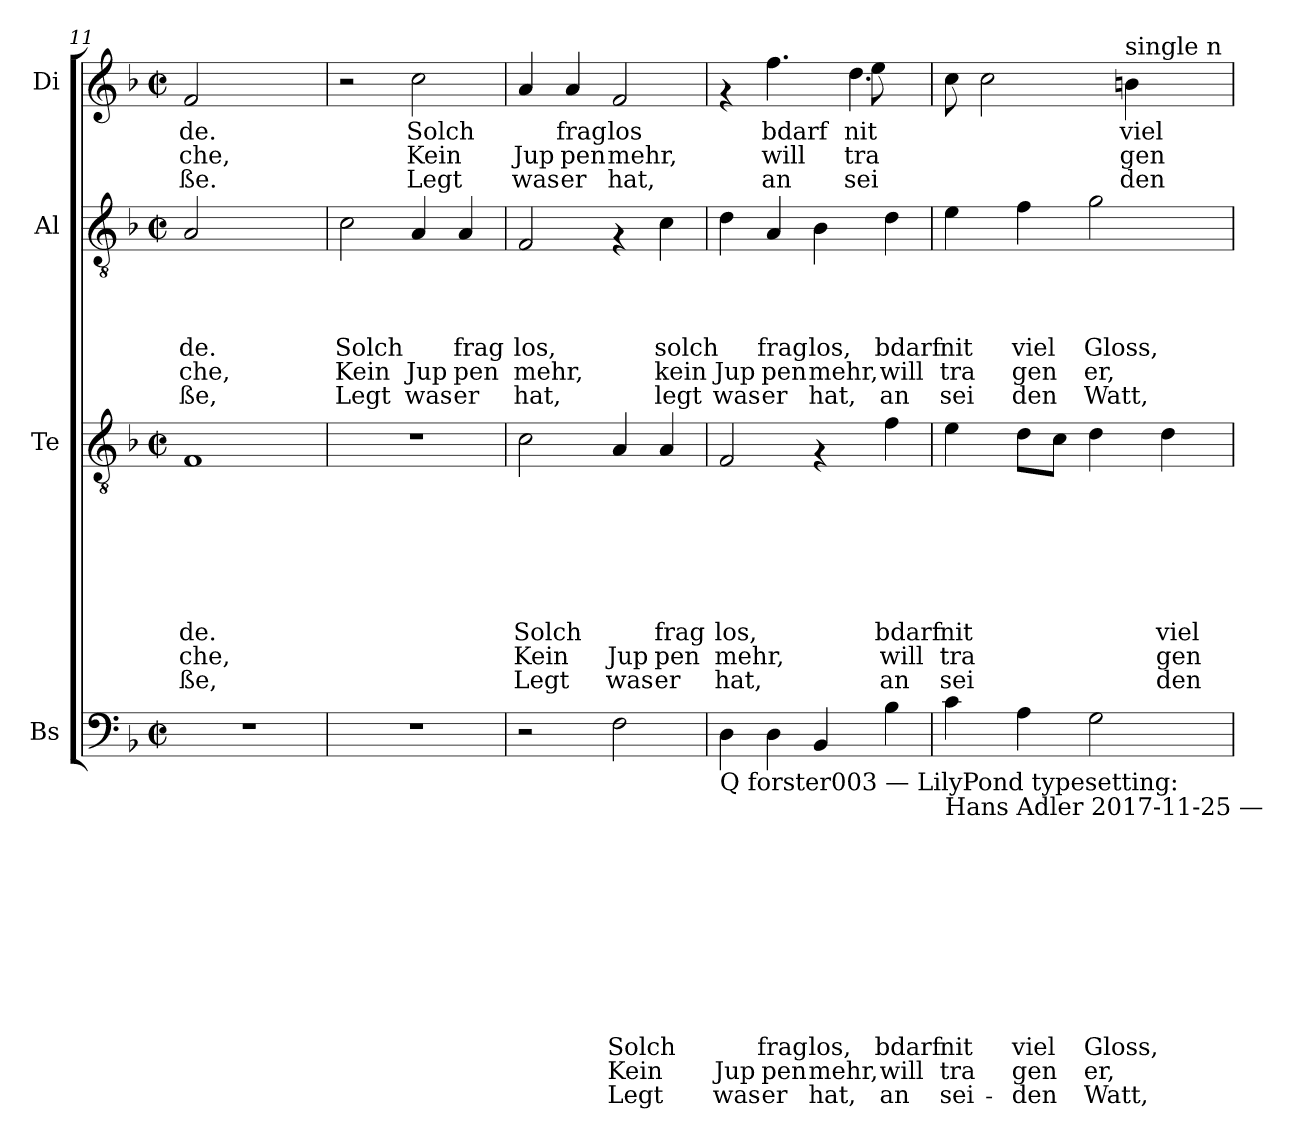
**kern	**text	**text	**text	**text	**text	**text	**text	**text	**text	**text	**text	**text	**kern	**text	**text	**text	**text	**text	**text	**text	**text	**text	**kern	**text	**text	**text	**text	**text	**text	**kern	**text	**text	**text
*part4	*part4	*part4	*part4	*part4	*part4	*part4	*part4	*part4	*part4	*part4	*part4	*part4	*part3	*part3	*part3	*part3	*part3	*part3	*part3	*part3	*part3	*part3	*part2	*part2	*part2	*part2	*part2	*part2	*part2	*part1	*part1	*part1	*part1
*staff4	*staff4	*staff4	*staff4	*staff4	*staff4	*staff4	*staff4	*staff4	*staff4	*staff4	*staff4	*staff4	*staff3	*staff3	*staff3	*staff3	*staff3	*staff3	*staff3	*staff3	*staff3	*staff3	*staff2	*staff2	*staff2	*staff2	*staff2	*staff2	*staff2	*staff1	*staff1	*staff1	*staff1
*I"Bs	*	*	*	*	*	*	*	*	*	*	*	*	*I"Te	*	*	*	*	*	*	*	*	*	*I"Al	*	*	*	*	*	*	*I"Di	*	*	*
!!LO:LB:g=z
*clefF4	*	*	*	*	*	*	*	*	*	*	*	*	*clefGv2	*	*	*	*	*	*	*	*	*	*clefGv2	*	*	*	*	*	*	*clefG2	*	*	*
*k[b-]	*	*	*	*	*	*	*	*	*	*	*	*	*k[b-]	*	*	*	*	*	*	*	*	*	*k[b-]	*	*	*	*	*	*	*k[b-]	*	*	*
*F:	*	*	*	*	*	*	*	*	*	*	*	*	*F:	*	*	*	*	*	*	*	*	*	*F:	*	*	*	*	*	*	*F:	*	*	*
*M2/2	*	*	*	*	*	*	*	*	*	*	*	*	*M2/2	*	*	*	*	*	*	*	*	*	*M2/2	*	*	*	*	*	*	*M2/2	*	*	*
*met(c|)	*	*	*	*	*	*	*	*	*	*	*	*	*met(c|)	*	*	*	*	*	*	*	*	*	*met(c|)	*	*	*	*	*	*	*met(c|)	*	*	*
=11	=11	=11	=11	=11	=11	=11	=11	=11	=11	=11	=11	=11	=11	=11	=11	=11	=11	=11	=11	=11	=11	=11	=11	=11	=11	=11	=11	=11	=11	=11	=11	=11	=11
!	!	!	!	!	!	!	!	!	!	!	!	!	!	!	!	!	!	!	!	!LO:LY:b:rj	!LO:LY:b:rj	!LO:LY:b:rj	!	!	!	!	!LO:LY:b:rj	!LO:LY:b:rj	!LO:LY:b:rj	!	!LO:LY:b:rj	!LO:LY:b:rj	!LO:LY:b:rj
1r	.	.	.	.	.	.	.	.	.	.	.	.	1F	.	.	.	.	.	.	de.	-che,	ße,	2A/	.	.	.	de.	-che,	ße,	2f/	-de.	che,	ße.
.	.	.	.	.	.	.	.	.	.	.	.	.	.	.	.	.	.	.	.	.	.	.	2ryy	.	.	.	.	.	.	2ryy	.	.	.
=12	=12	=12	=12	=12	=12	=12	=12	=12	=12	=12	=12	=12	=12	=12	=12	=12	=12	=12	=12	=12	=12	=12	=12	=12	=12	=12	=12	=12	=12	=12	=12	=12	=12
!	!	!	!	!	!	!	!	!	!	!	!	!	!	!	!	!	!	!	!	!	!	!	!	!	!	!	!LO:LY:b:rj	!LO:LY:b:rj	!LO:LY:b:rj	!	!	!	!
1r	.	.	.	.	.	.	.	.	.	.	.	.	1r	.	.	.	.	.	.	.	.	.	2c\	.	.	.	Solch	Kein	Legt	2r	.	.	.
!	!	!	!	!	!	!	!	!	!	!	!	!	!	!	!	!	!	!	!	!	!	!	!	!	!	!	!	!LO:LY:b:rj	!LO:LY:b:rj	!	!LO:LY:b:rj	!LO:LY:b:rj	!LO:LY:b:rj
.	.	.	.	.	.	.	.	.	.	.	.	.	.	.	.	.	.	.	.	.	.	.	4A/	.	.	.	.	Jup	was	2cc\	Solch	Kein	Legt
!	!	!	!	!	!	!	!	!	!	!	!	!	!	!	!	!	!	!	!	!	!	!	!	!	!	!	!LO:LY:b:rj	!LO:LY:b:rj	!LO:LY:b:rj	!	!	!	!
.	.	.	.	.	.	.	.	.	.	.	.	.	.	.	.	.	.	.	.	.	.	.	4A/	.	.	.	frag	pen	er	.	.	.	.
=13	=13	=13	=13	=13	=13	=13	=13	=13	=13	=13	=13	=13	=13	=13	=13	=13	=13	=13	=13	=13	=13	=13	=13	=13	=13	=13	=13	=13	=13	=13	=13	=13	=13
!	!	!	!	!	!	!	!	!	!	!	!	!	!	!	!	!	!	!	!	!LO:LY:b:rj	!LO:LY:b:rj	!LO:LY:b:rj	!	!	!	!	!LO:LY:b:rj	!LO:LY:b:rj	!LO:LY:b:rj	!	!	!LO:LY:b:rj	!LO:LY:b:rj
2r	.	.	.	.	.	.	.	.	.	.	.	.	2c\	.	.	.	.	.	.	Solch	Kein	Legt	2F/	.	.	.	los,	mehr,	hat,	4a/	.	Jup	was
!	!	!	!	!	!	!	!	!	!	!	!	!	!	!	!	!	!	!	!	!	!	!	!	!	!	!	!	!	!	!	!LO:LY:b:rj	!LO:LY:b:rj	!LO:LY:b:rj
.	.	.	.	.	.	.	.	.	.	.	.	.	.	.	.	.	.	.	.	.	.	.	.	.	.	.	.	.	.	4a/	frag	pen	er
!	!	!	!	!	!	!	!	!	!	!LO:LY:b:rj	!LO:LY:b:rj	!LO:LY:b:rj	!	!	!	!	!	!	!	!	!LO:LY:b:rj	!LO:LY:b:rj	!	!	!	!	!	!	!	!	!LO:LY:b:rj	!LO:LY:b:rj	!LO:LY:b:rj
2F\	.	.	.	.	.	.	.	.	.	Solch	Kein	Legt	4A/	.	.	.	.	.	.	.	Jup	was	4rF	.	.	.	.	.	.	2f/	los	mehr,	hat,
!	!	!	!	!	!	!	!	!	!	!	!	!	!	!	!	!	!	!	!	!LO:LY:b:rj	!LO:LY:b:rj	!LO:LY:b:rj	!	!	!	!	!LO:LY:b:rj	!LO:LY:b:rj	!LO:LY:b:rj	!	!	!	!
.	.	.	.	.	.	.	.	.	.	.	.	.	4A/	.	.	.	.	.	.	frag	pen	er	4c\	.	.	.	solch	kein	legt	.	.	.	.
=14	=14	=14	=14	=14	=14	=14	=14	=14	=14	=14	=14	=14	=14	=14	=14	=14	=14	=14	=14	=14	=14	=14	=14	=14	=14	=14	=14	=14	=14	=14	=14	=14	=14
!LO:TX:b:t=Q forster003 — LilyPond typesetting&colon;	!	!	!	!	!	!	!	!	!	!	!	!	!	!	!	!	!	!	!	!	!	!	!	!	!	!	!	!	!	!	!	!	!
!	!	!	!	!	!	!	!	!	!	!	!LO:LY:b:rj	!LO:LY:b:rj	!	!	!	!	!	!	!	!LO:LY:b:rj	!LO:LY:b:rj	!LO:LY:b:rj	!	!	!	!	!	!LO:LY:b:rj	!LO:LY:b:rj	!	!	!	!
*	*	*	*	*	*	*	*	*	*	*	*	*	*	*	*	*	*	*	*	*	*	*	*	*	*	*	*	*	*	*^	*	*	*
4D\	.	.	.	.	.	.	.	.	.	.	Jup	was	2F/	.	.	.	.	.	.	los,	mehr,	hat,	4d\	.	.	.	.	Jup	was	4rf	2ryy	.	.	.
!	!	!	!	!	!	!	!	!	!	!LO:LY:b:rj	!LO:LY:b:rj	!LO:LY:b:rj	!	!	!	!	!	!	!	!	!	!	!	!	!	!	!LO:LY:b:rj	!LO:LY:b:rj	!LO:LY:b:rj	!	!	!LO:LY:b:rj	!LO:LY:b:rj	!LO:LY:b:rj
4D\	.	.	.	.	.	.	.	.	.	frag	pen	er	.	.	.	.	.	.	.	.	.	.	4A/	.	.	.	frag	pen	er	4.ff\	.	bdarf	will	an
!	!	!	!	!	!	!	!	!	!	!LO:LY:b:rj	!LO:LY:b:rj	!LO:LY:b:rj	!	!	!	!	!	!	!	!	!	!	!	!	!	!	!LO:LY:b:rj	!LO:LY:b:rj	!LO:LY:b:rj	!	!	!	!	!
4BB-/	.	.	.	.	.	.	.	.	.	los,	mehr,	hat,	4rF	.	.	.	.	.	.	.	.	.	4B-\	.	.	.	los,	mehr,	hat,	.	8ryy	.	.	.
!	!	!	!	!	!	!	!	!	!	!	!	!	!	!	!	!	!	!	!	!	!	!	!	!	!	!	!	!	!	!	!	!LO:LY:b:rj	!LO:LY:b:rj	!LO:LY:b:rj
.	.	.	.	.	.	.	.	.	.	.	.	.	.	.	.	.	.	.	.	.	.	.	.	.	.	.	.	.	.	4.dd\	8ee\	nit	tra	sei
!	!	!	!	!	!	!	!	!	!	!LO:LY:b:rj	!LO:LY:b:rj	!LO:LY:b:rj	!	!	!	!	!	!	!	!LO:LY:b:rj	!LO:LY:b:rj	!LO:LY:b:rj	!	!	!	!	!LO:LY:b:rj	!LO:LY:b:rj	!LO:LY:b:rj	!	!	!	!	!
4B-\	.	.	.	.	.	.	.	.	.	bdarf	will	an	4f\	.	.	.	.	.	.	bdarf	will	an	4d\	.	.	.	bdarf	will	an	.	4ryy	.	.	.
=15	=15	=15	=15	=15	=15	=15	=15	=15	=15	=15	=15	=15	=15	=15	=15	=15	=15	=15	=15	=15	=15	=15	=15	=15	=15	=15	=15	=15	=15	=15	=15	=15	=15	=15
!LO:TX:b:t=Hans Adler 2017-11-25 —	!	!	!	!	!	!	!	!	!	!	!	!	!	!	!	!	!	!	!	!	!	!	!	!	!	!	!	!	!	!	!	!	!	!
!	!	!	!	!	!	!	!	!	!	!LO:LY:b:rj	!LO:LY:b:rj	!LO:LY:b:rj	!	!	!	!	!	!	!	!LO:LY:b:rj	!LO:LY:b:rj	!LO:LY:b:rj	!	!	!	!	!LO:LY:b:rj	!LO:LY:b:rj	!LO:LY:b:rj	!	!	!	!	!
*	*	*	*	*	*	*	*	*	*	*	*	*	*	*	*	*	*	*	*	*	*	*	*	*	*	*	*	*	*	*v	*v	*	*	*
4c\	.	.	.	.	.	.	.	.	.	nit	tra	sei-	4e\	.	.	.	.	.	.	nit	tra	sei	4e\	.	.	.	nit	tra	sei	8cc\	.	.	.
.	.	.	.	.	.	.	.	.	.	.	.	.	.	.	.	.	.	.	.	.	.	.	.	.	.	.	.	.	.	2cc\	.	.	.
!	!	!	!	!	!	!	!	!	!	!LO:LY:b:rj	!LO:LY:b:rj	!LO:LY:b:rj	!	!	!	!	!	!	!	!	!	!	!	!	!	!	!LO:LY:b:rj	!LO:LY:b:rj	!LO:LY:b:rj	!	!	!	!
4A\	.	.	.	.	.	.	.	.	.	viel	gen	-den	8d\L	.	.	.	.	.	.	.	.	.	4f\	.	.	.	viel	gen	den	.	.	.	.
.	.	.	.	.	.	.	.	.	.	.	.	.	8c\J	.	.	.	.	.	.	.	.	.	.	.	.	.	.	.	.	.	.	.	.
!	!	!	!	!	!	!	!	!	!	!LO:LY:b:rj	!LO:LY:b:rj	!LO:LY:b:rj	!	!	!	!	!	!	!	!	!	!	!	!	!	!	!LO:LY:b:rj	!LO:LY:b:rj	!LO:LY:b:rj	!	!	!	!
2G\	.	.	.	.	.	.	.	.	.	Gloss,	er,	Watt,	4d\	.	.	.	.	.	.	.	.	.	2g\	.	.	.	Gloss,	er,	Watt,	.	.	.	.
!	!	!	!	!	!	!	!	!	!	!	!	!	!	!	!	!	!	!	!	!	!	!	!	!	!	!	!	!	!	!LO:TX:a:t=single n	!	!	!
!	!	!	!	!	!	!	!	!	!	!	!	!	!	!	!	!	!	!	!	!	!	!	!	!	!	!	!	!	!	!	!LO:LY:b:rj	!LO:LY:b:rj	!LO:LY:b:rj
.	.	.	.	.	.	.	.	.	.	.	.	.	.	.	.	.	.	.	.	.	.	.	.	.	.	.	.	.	.	4b\	viel	gen	den
!	!	!	!	!	!	!	!	!	!	!	!	!	!	!	!	!	!	!	!	!LO:LY:b:rj	!LO:LY:b:rj	!LO:LY:b:rj	!	!	!	!	!	!	!	!	!	!	!
.	.	.	.	.	.	.	.	.	.	.	.	.	4d\	.	.	.	.	.	.	viel	gen	den	.	.	.	.	.	.	.	.	.	.	.
.	.	.	.	.	.	.	.	.	.	.	.	.	.	.	.	.	.	.	.	.	.	.	.	.	.	.	.	.	.	8ryy	.	.	.
=	=	=	=	=	=	=	=	=	=	=	=	=	=	=	=	=	=	=	=	=	=	=	=	=	=	=	=	=	=	=	=	=	=
*-	*-	*-	*-	*-	*-	*-	*-	*-	*-	*-	*-	*-	*-	*-	*-	*-	*-	*-	*-	*-	*-	*-	*-	*-	*-	*-	*-	*-	*-	*-	*-	*-	*-
